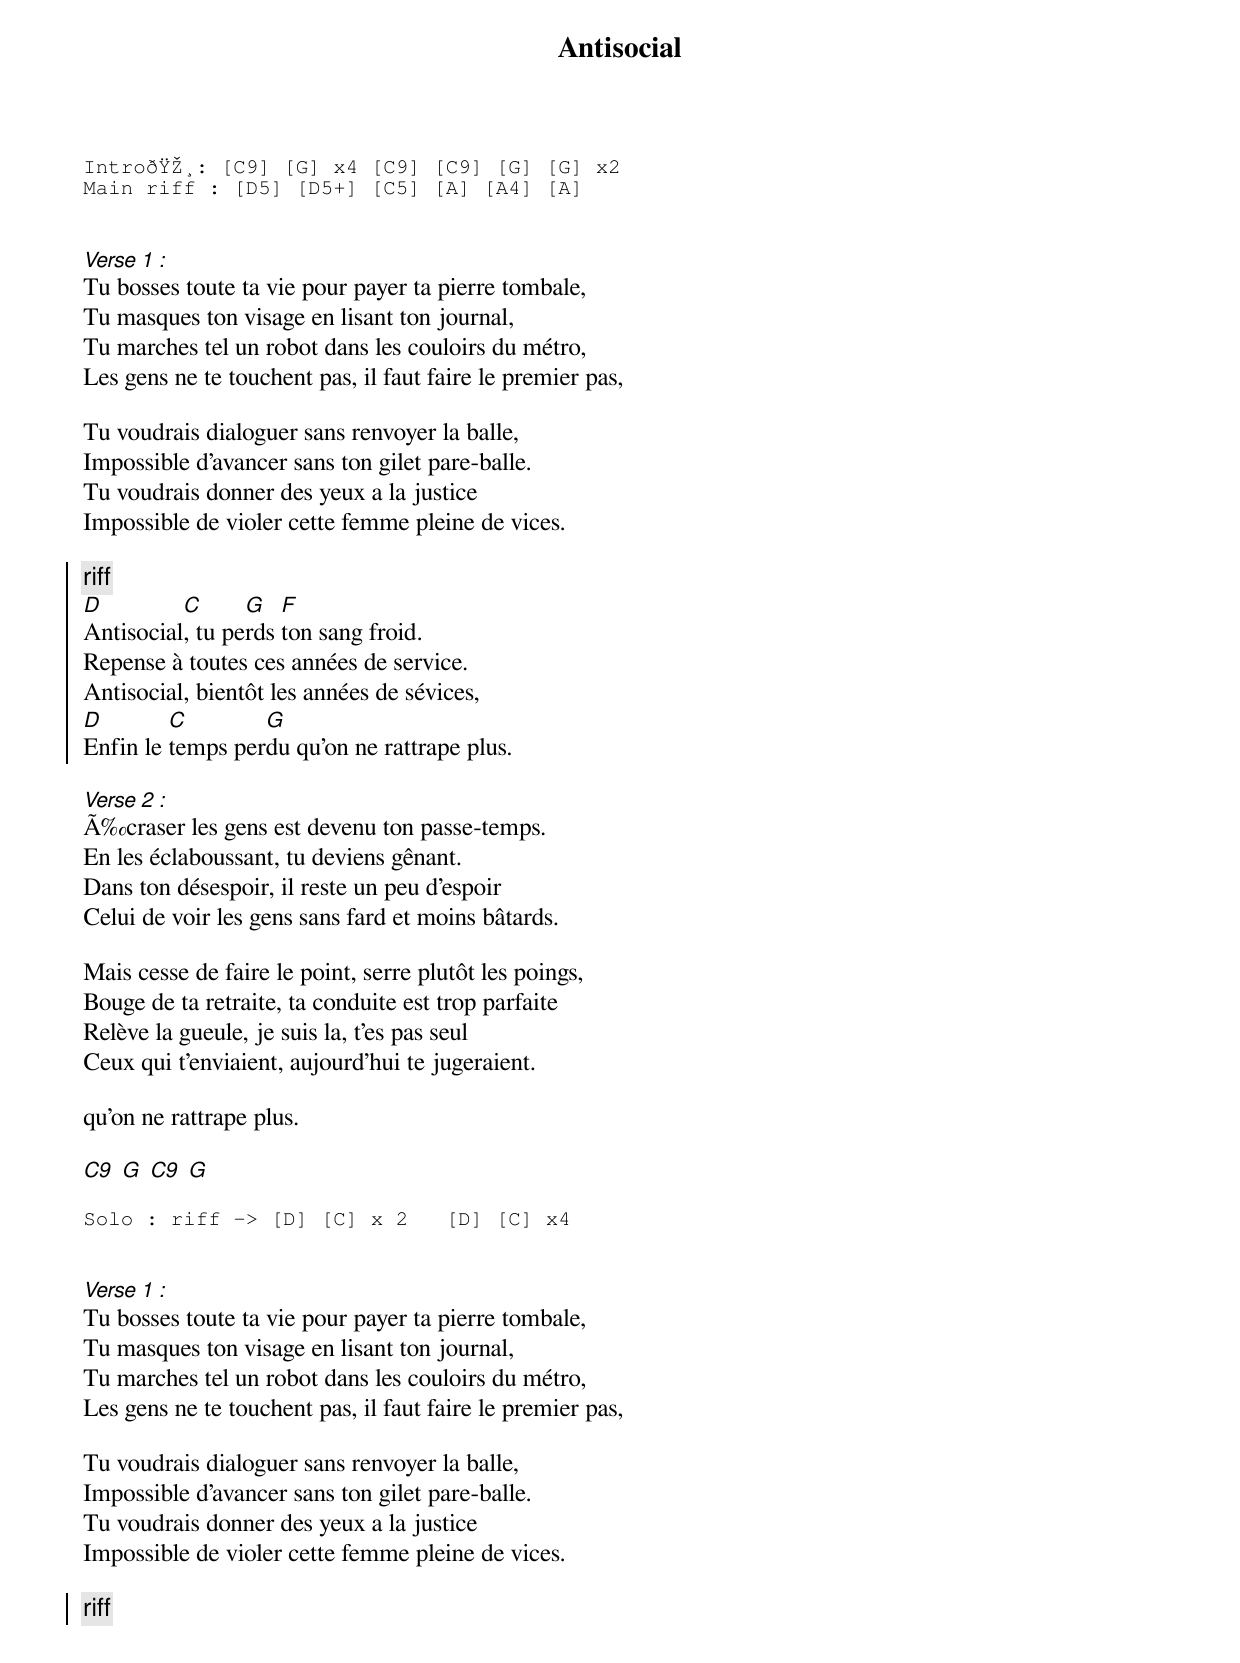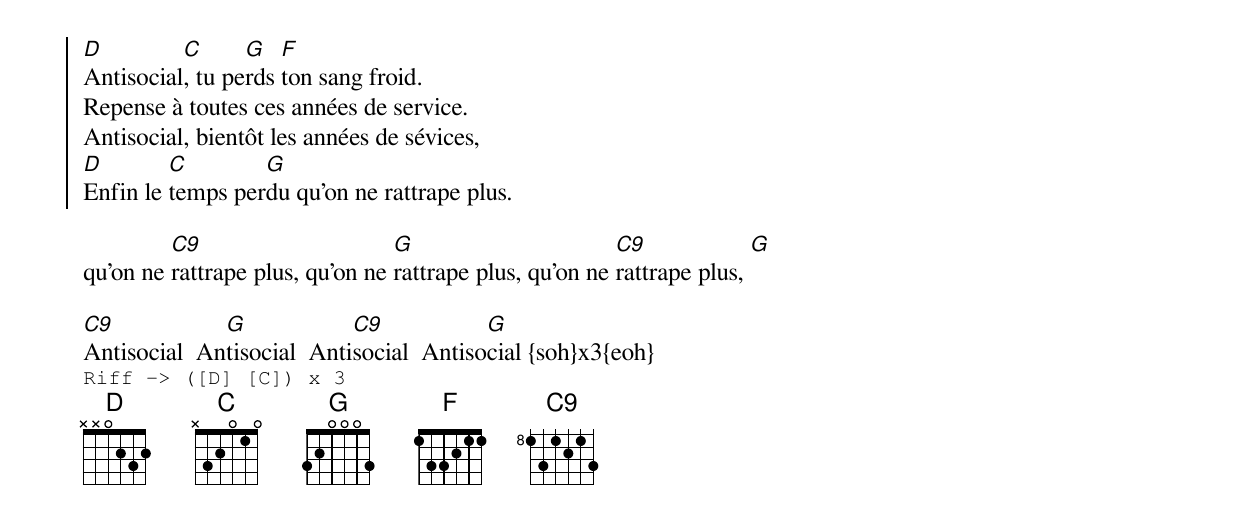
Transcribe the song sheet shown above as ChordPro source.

{title: Antisocial}
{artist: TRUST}
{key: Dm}
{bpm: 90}
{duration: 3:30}
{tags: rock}
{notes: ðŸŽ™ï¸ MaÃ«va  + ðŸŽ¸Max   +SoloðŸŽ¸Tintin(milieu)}
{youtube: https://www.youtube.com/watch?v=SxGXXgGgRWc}

{sot}
IntroðŸŽ¸: [C9] [G] x4 [C9] [C9] [G] [G] x2
Main riff : [D5] [D5+] [C5] [A] [A4] [A]
{eot}


[Verse 1 :]
Tu bosses toute ta vie pour payer ta pierre tombale,
Tu masques ton visage en lisant ton journal,
Tu marches tel un robot dans les couloirs du métro,
Les gens ne te touchent pas, il faut faire le premier pas,

Tu voudrais dialoguer sans renvoyer la balle,
Impossible d'avancer sans ton gilet pare-balle.
Tu voudrais donner des yeux a la justice
Impossible de violer cette femme pleine de vices.

{soc}
{comment: riff}
[D]Antisocial[C], tu pe[G]rds [F]ton sang froid.
Repense à toutes ces années de service.
Antisocial, bientôt les années de sévices,
[D]Enfin le [C]temps per[G]du qu'on ne rattrape plus.
{eoc}

[Verse 2 :]
Ã‰craser les gens est devenu ton passe-temps.
En les éclaboussant, tu deviens gênant.
Dans ton désespoir, il reste un peu d'espoir
Celui de voir les gens sans fard et moins bâtards.

Mais cesse de faire le point, serre plutôt les poings,
Bouge de ta retraite, ta conduite est trop parfaite
Relève la gueule, je suis la, t'es pas seul
Ceux qui t'enviaient, aujourd'hui te jugeraient.

{soc}
{eoc}
qu'on ne rattrape plus.

[C9] [G] [C9] [G]

{sot}
Solo : riff -> [D] [C] x 2   [D] [C] x4
{eot}


[Verse 1 :]
Tu bosses toute ta vie pour payer ta pierre tombale,
Tu masques ton visage en lisant ton journal,
Tu marches tel un robot dans les couloirs du métro,
Les gens ne te touchent pas, il faut faire le premier pas,

Tu voudrais dialoguer sans renvoyer la balle,
Impossible d'avancer sans ton gilet pare-balle.
Tu voudrais donner des yeux a la justice
Impossible de violer cette femme pleine de vices.

{soc}
{comment: riff}
[D]Antisocial[C], tu pe[G]rds [F]ton sang froid.
Repense à toutes ces années de service.
Antisocial, bientôt les années de sévices,
[D]Enfin le [C]temps per[G]du qu'on ne rattrape plus.
{eoc}

qu'on ne [C9]rattrape plus, qu'on ne [G]rattrape plus, qu'on ne [C9]rattrape plus, [G]

[C9]Antisocial  An[G]tisocial  Anti[C9]social  Antiso[G]cial {soh}x3{eoh}
{sot}
Riff -> ([D] [C]) x 3
{eot}
